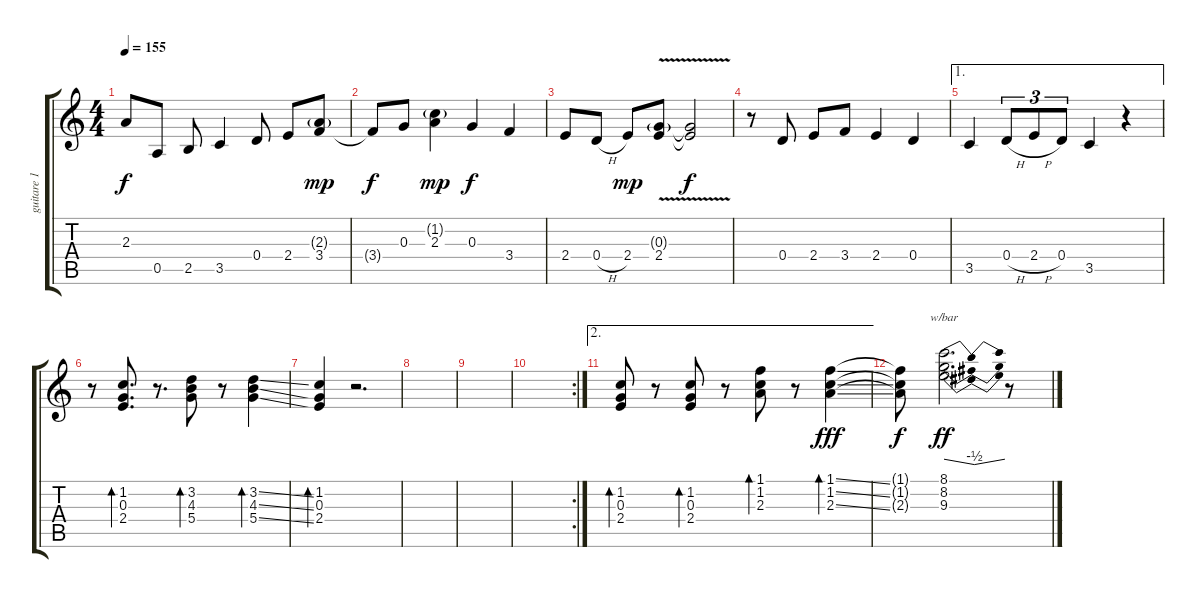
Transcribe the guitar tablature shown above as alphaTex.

\track ("guitare 1" "guitare 1") {instrument electricguitarclean}
\staff {score tabs}
\tuning (E4 B3 G3 D3 A2 E2) {hide}
\ts (4 4)
\tempo 155
\clef g2
\ks c
2.3.8{dy f} 0.5.8 2.5.8 3.5.4 0.4.8 2.4.8 (2.3{g} 3.4).8{dy mp} |
3.4{t}.8{dy f} 0.3.8 (1.2{g} 2.3).4{dy mp} 0.3.4{dy f} 3.4.4 |
2.4.8 0.4{h}.8 2.4.8{dy mp} (0.3{v g} 2.4{v}).8 (0.3{t} 2.4{t}).2{dy f} |
r.8 0.4.8 2.4.8 3.4.8 2.4.4 0.4.4 |
\ae 1
3.5.4 0.4{h}.8{tu (3 2)} 2.4{h}.8{tu (3 2)} 0.4.8{tu (3 2)} 3.5.4 r.4 |
r.8 (1.2 0.3 2.4).8{d bd 60} r.8{d} (3.2 4.3 5.4).8{bd 60} r.8 (3.2{ss} 4.3{ss} 5.4{ss}).4{bd 60} |
(1.2 0.3 2.4).4{bd 60} r.2{d} |
|
|
\rc 2
|
\ae 2
(1.2 0.3 2.4).8{bd 60} r.8 (1.2 0.3 2.4).8{bd 60} r.8 (1.1 1.2 2.3).8{bd 60} r.8 (1.1{ss} 1.2{ss} 2.3{ss}).4{bd 60 dy fff} |
(1.1{t} 1.2{t} 2.3{t}).8{dy f} (8.1 8.2 9.3).2{d tbe (dip default 0 0 30 -2 60 0) dy ff} r.8
